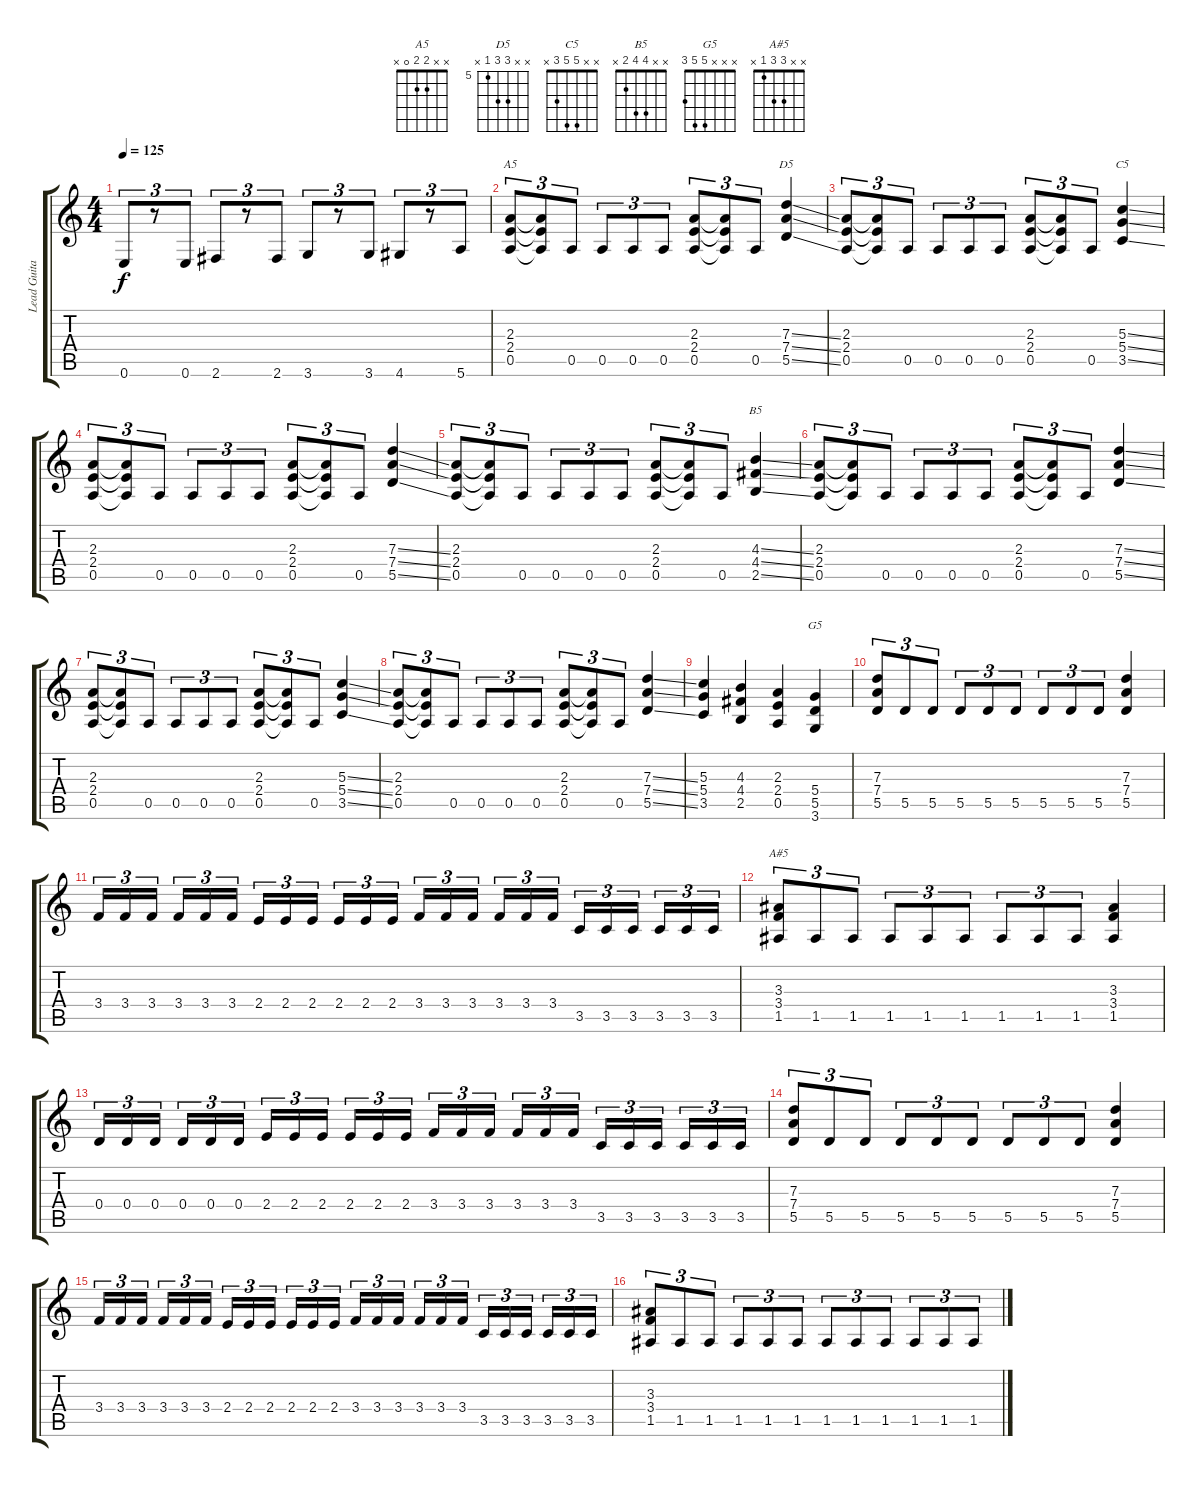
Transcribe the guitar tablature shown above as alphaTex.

\track ("Lead Guitar1" "Lead Guita") {instrument overdrivenguitar}
\staff {score tabs}
\tuning (E4 B3 G3 D3 A2 E2) {hide}
\chord ("A5" x x 2 2 0 x)
\chord ("D5" x x 7 7 5 x) {firstfret 5}
\chord ("C5" x x 5 5 3 x)
\chord ("B5" x x 4 4 2 x)
\chord ("G5" x x x 5 5 3)
\chord ("A#5" x x 3 3 1 x)
\ts (4 4)
\tempo 125
\clef g2
\ks c
0.6.8{tu (3 2) dy f} r.8{tu (3 2)} 0.6.8{tu (3 2)} 2.6.8{tu (3 2)} r.8{tu (3 2)} 2.6.8{tu (3 2)} 3.6.8{tu (3 2)} r.8{tu (3 2)} 3.6.8{tu (3 2)} 4.6.8{tu (3 2)} r.8{tu (3 2)} 5.6.8{tu (3 2)} |
(2.3 2.4 0.5).8{tu (3 2) ch "A5"} (2.3{t} 2.4{t} 0.5{t}).8{tu (3 2)} 0.5.8{tu (3 2)} 0.5.8{tu (3 2)} 0.5.8{tu (3 2)} 0.5.8{tu (3 2)} (2.3 2.4 0.5).8{tu (3 2)} (2.3{t} 2.4{t} 0.5{t}).8{tu (3 2)} 0.5.8{tu (3 2)} (7.3{ss} 7.4{ss} 5.5{ss}).4{ch "D5"} |
(2.3 2.4 0.5).8{tu (3 2)} (2.3{t} 2.4{t} 0.5{t}).8{tu (3 2)} 0.5.8{tu (3 2)} 0.5.8{tu (3 2)} 0.5.8{tu (3 2)} 0.5.8{tu (3 2)} (2.3 2.4 0.5).8{tu (3 2)} (2.3{t} 2.4{t} 0.5{t}).8{tu (3 2)} 0.5.8{tu (3 2)} (5.3{ss} 5.4{ss} 3.5{ss}).4{ch "C5"} |
(2.3 2.4 0.5).8{tu (3 2)} (2.3{t} 2.4{t} 0.5{t}).8{tu (3 2)} 0.5.8{tu (3 2)} 0.5.8{tu (3 2)} 0.5.8{tu (3 2)} 0.5.8{tu (3 2)} (2.3 2.4 0.5).8{tu (3 2)} (2.3{t} 2.4{t} 0.5{t}).8{tu (3 2)} 0.5.8{tu (3 2)} (7.3{ss} 7.4{ss} 5.5{ss}).4 |
(2.3 2.4 0.5).8{tu (3 2)} (2.3{t} 2.4{t} 0.5{t}).8{tu (3 2)} 0.5.8{tu (3 2)} 0.5.8{tu (3 2)} 0.5.8{tu (3 2)} 0.5.8{tu (3 2)} (2.3 2.4 0.5).8{tu (3 2)} (2.3{t} 2.4{t} 0.5{t}).8{tu (3 2)} 0.5.8{tu (3 2)} (4.3{ss} 4.4{ss} 2.5{ss}).4{ch "B5"} |
(2.3 2.4 0.5).8{tu (3 2)} (2.3{t} 2.4{t} 0.5{t}).8{tu (3 2)} 0.5.8{tu (3 2)} 0.5.8{tu (3 2)} 0.5.8{tu (3 2)} 0.5.8{tu (3 2)} (2.3 2.4 0.5).8{tu (3 2)} (2.3{t} 2.4{t} 0.5{t}).8{tu (3 2)} 0.5.8{tu (3 2)} (7.3{ss} 7.4{ss} 5.5{ss}).4 |
(2.3 2.4 0.5).8{tu (3 2)} (2.3{t} 2.4{t} 0.5{t}).8{tu (3 2)} 0.5.8{tu (3 2)} 0.5.8{tu (3 2)} 0.5.8{tu (3 2)} 0.5.8{tu (3 2)} (2.3 2.4 0.5).8{tu (3 2)} (2.3{t} 2.4{t} 0.5{t}).8{tu (3 2)} 0.5.8{tu (3 2)} (5.3{ss} 5.4{ss} 3.5{ss}).4 |
(2.3 2.4 0.5).8{tu (3 2)} (2.3{t} 2.4{t} 0.5{t}).8{tu (3 2)} 0.5.8{tu (3 2)} 0.5.8{tu (3 2)} 0.5.8{tu (3 2)} 0.5.8{tu (3 2)} (2.3 2.4 0.5).8{tu (3 2)} (2.3{t} 2.4{t} 0.5{t}).8{tu (3 2)} 0.5.8{tu (3 2)} (7.3{ss} 7.4{ss} 5.5{ss}).4 |
(5.3 5.4 3.5).4 (4.3 4.4 2.5).4 (2.3 2.4 0.5).4 (5.4 5.5 3.6).4{ch "G5"} |
(7.3 7.4 5.5).8{tu (3 2)} 5.5.8{tu (3 2)} 5.5.8{tu (3 2)} 5.5.8{tu (3 2)} 5.5.8{tu (3 2)} 5.5.8{tu (3 2)} 5.5.8{tu (3 2)} 5.5.8{tu (3 2)} 5.5.8{tu (3 2)} (7.3 7.4 5.5).4 |
3.4.16{tu (3 2)} 3.4.16{tu (3 2)} 3.4.16{tu (3 2)} 3.4.16{tu (3 2)} 3.4.16{tu (3 2)} 3.4.16{tu (3 2)} 2.4.16{tu (3 2)} 2.4.16{tu (3 2)} 2.4.16{tu (3 2)} 2.4.16{tu (3 2)} 2.4.16{tu (3 2)} 2.4.16{tu (3 2)} 3.4.16{tu (3 2)} 3.4.16{tu (3 2)} 3.4.16{tu (3 2)} 3.4.16{tu (3 2)} 3.4.16{tu (3 2)} 3.4.16{tu (3 2)} 3.5.16{tu (3 2)} 3.5.16{tu (3 2)} 3.5.16{tu (3 2)} 3.5.16{tu (3 2)} 3.5.16{tu (3 2)} 3.5.16{tu (3 2)} |
(3.3 3.4 1.5).8{tu (3 2) ch "A#5"} 1.5.8{tu (3 2)} 1.5.8{tu (3 2)} 1.5.8{tu (3 2)} 1.5.8{tu (3 2)} 1.5.8{tu (3 2)} 1.5.8{tu (3 2)} 1.5.8{tu (3 2)} 1.5.8{tu (3 2)} (3.3 3.4 1.5).4 |
0.4.16{tu (3 2)} 0.4.16{tu (3 2)} 0.4.16{tu (3 2)} 0.4.16{tu (3 2)} 0.4.16{tu (3 2)} 0.4.16{tu (3 2)} 2.4.16{tu (3 2)} 2.4.16{tu (3 2)} 2.4.16{tu (3 2)} 2.4.16{tu (3 2)} 2.4.16{tu (3 2)} 2.4.16{tu (3 2)} 3.4.16{tu (3 2)} 3.4.16{tu (3 2)} 3.4.16{tu (3 2)} 3.4.16{tu (3 2)} 3.4.16{tu (3 2)} 3.4.16{tu (3 2)} 3.5.16{tu (3 2)} 3.5.16{tu (3 2)} 3.5.16{tu (3 2)} 3.5.16{tu (3 2)} 3.5.16{tu (3 2)} 3.5.16{tu (3 2)} |
(7.3 7.4 5.5).8{tu (3 2)} 5.5.8{tu (3 2)} 5.5.8{tu (3 2)} 5.5.8{tu (3 2)} 5.5.8{tu (3 2)} 5.5.8{tu (3 2)} 5.5.8{tu (3 2)} 5.5.8{tu (3 2)} 5.5.8{tu (3 2)} (7.3 7.4 5.5).4 |
3.4.16{tu (3 2)} 3.4.16{tu (3 2)} 3.4.16{tu (3 2)} 3.4.16{tu (3 2)} 3.4.16{tu (3 2)} 3.4.16{tu (3 2)} 2.4.16{tu (3 2)} 2.4.16{tu (3 2)} 2.4.16{tu (3 2)} 2.4.16{tu (3 2)} 2.4.16{tu (3 2)} 2.4.16{tu (3 2)} 3.4.16{tu (3 2)} 3.4.16{tu (3 2)} 3.4.16{tu (3 2)} 3.4.16{tu (3 2)} 3.4.16{tu (3 2)} 3.4.16{tu (3 2)} 3.5.16{tu (3 2)} 3.5.16{tu (3 2)} 3.5.16{tu (3 2)} 3.5.16{tu (3 2)} 3.5.16{tu (3 2)} 3.5.16{tu (3 2)} |
(3.3 3.4 1.5).8{tu (3 2)} 1.5.8{tu (3 2)} 1.5.8{tu (3 2)} 1.5.8{tu (3 2)} 1.5.8{tu (3 2)} 1.5.8{tu (3 2)} 1.5.8{tu (3 2)} 1.5.8{tu (3 2)} 1.5.8{tu (3 2)} 1.5.8{tu (3 2)} 1.5.8{tu (3 2)} 1.5.8{tu (3 2)}
